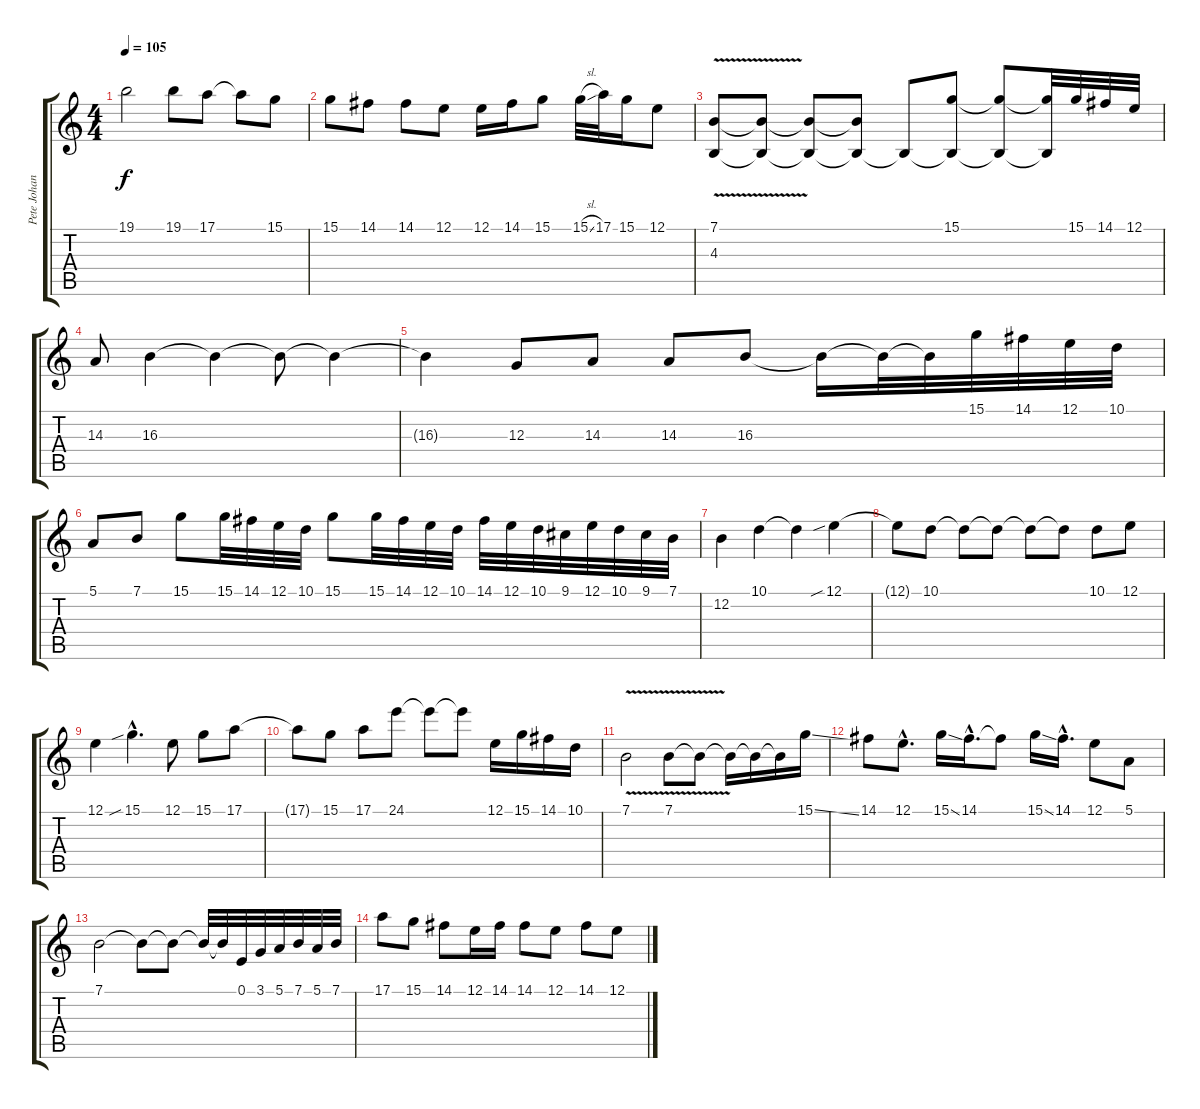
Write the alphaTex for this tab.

\track ("Pete Johansen" "Pete Johan") {instrument violin}
\staff {score tabs}
\tuning (E4 B3 G3 D3 A2 E2) {hide}
\ts (4 4)
\tempo 105
\clef g2
\ks c
19.1.2{dy f} 19.1.8 17.1.8 17.1{t}.8 15.1.8 |
15.1.8 14.1.8 14.1.8 12.1.8 12.1.16 14.1.16 15.1.8 15.1{sl}.32 17.1.32 15.1.16 12.1.8 |
(7.1{v} 4.3{v}).8 (7.1{t} 4.3{t}).8 (7.1{t} 4.3{t}).8 (7.1{t} 4.3{t}).8 4.3{t}.8 (15.1 4.3{t}).8 (15.1{t} 4.3{t}).8 (15.1{t} 4.3{t}).32 15.1.32 14.1.32 12.1.32 |
14.3.8 16.3.4 16.3{t}.4 16.3{t}.8 16.3{t}.4 |
16.3{t}.4 12.3.8 14.3.8 14.3.8 16.3.8 16.3{t}.16 16.3{t}.32 16.3{t}.32 15.1.32 14.1.32 12.1.32 10.1.32 |
5.1.8 7.1.8 15.1.8 15.1.32 14.1.32 12.1.32 10.1.32 15.1.8 15.1.32 14.1.32 12.1.32 10.1.32 14.1.32 12.1.32 10.1.32 9.1.32 12.1.32 10.1.32 9.1.32 7.1.32 |
12.2.4 10.1.4 10.1{t}.4 12.1{sib}.4 |
12.1{t}.8 10.1.8 10.1{t}.8 10.1{t}.8 10.1{t}.8 10.1{t}.8 10.1.8 12.1.8 |
12.1.4 15.1{sib hac}.4{d} 12.1.8 15.1.8 17.1.8 |
17.1{t}.8 15.1.8 17.1.8 24.1.8 24.1{t}.8 24.1{t}.8 12.1.16 15.1.16 14.1.16 10.1.16 |
7.1{v}.2 7.1{v}.8 7.1{t}.8 7.1{t}.16 7.1{t}.16 7.1{t}.16 15.1{ss}.16 |
14.1.8 12.1{hac}.8{d} 15.1{ss}.16 14.1{hac}.16{d} 14.1{t}.8 15.1{ss}.16 14.1{hac}.16{d} 12.1.8 5.1.8 |
7.1.2 7.1{t}.8 7.1{t}.8 7.1{t}.32 7.1{t}.32 0.1.32 3.1.32 5.1.32 7.1.32 5.1.32 7.1.32 |
17.1.8 15.1.8 14.1.8 12.1.16 14.1.16 14.1.8 12.1.8 14.1.8 12.1.8
